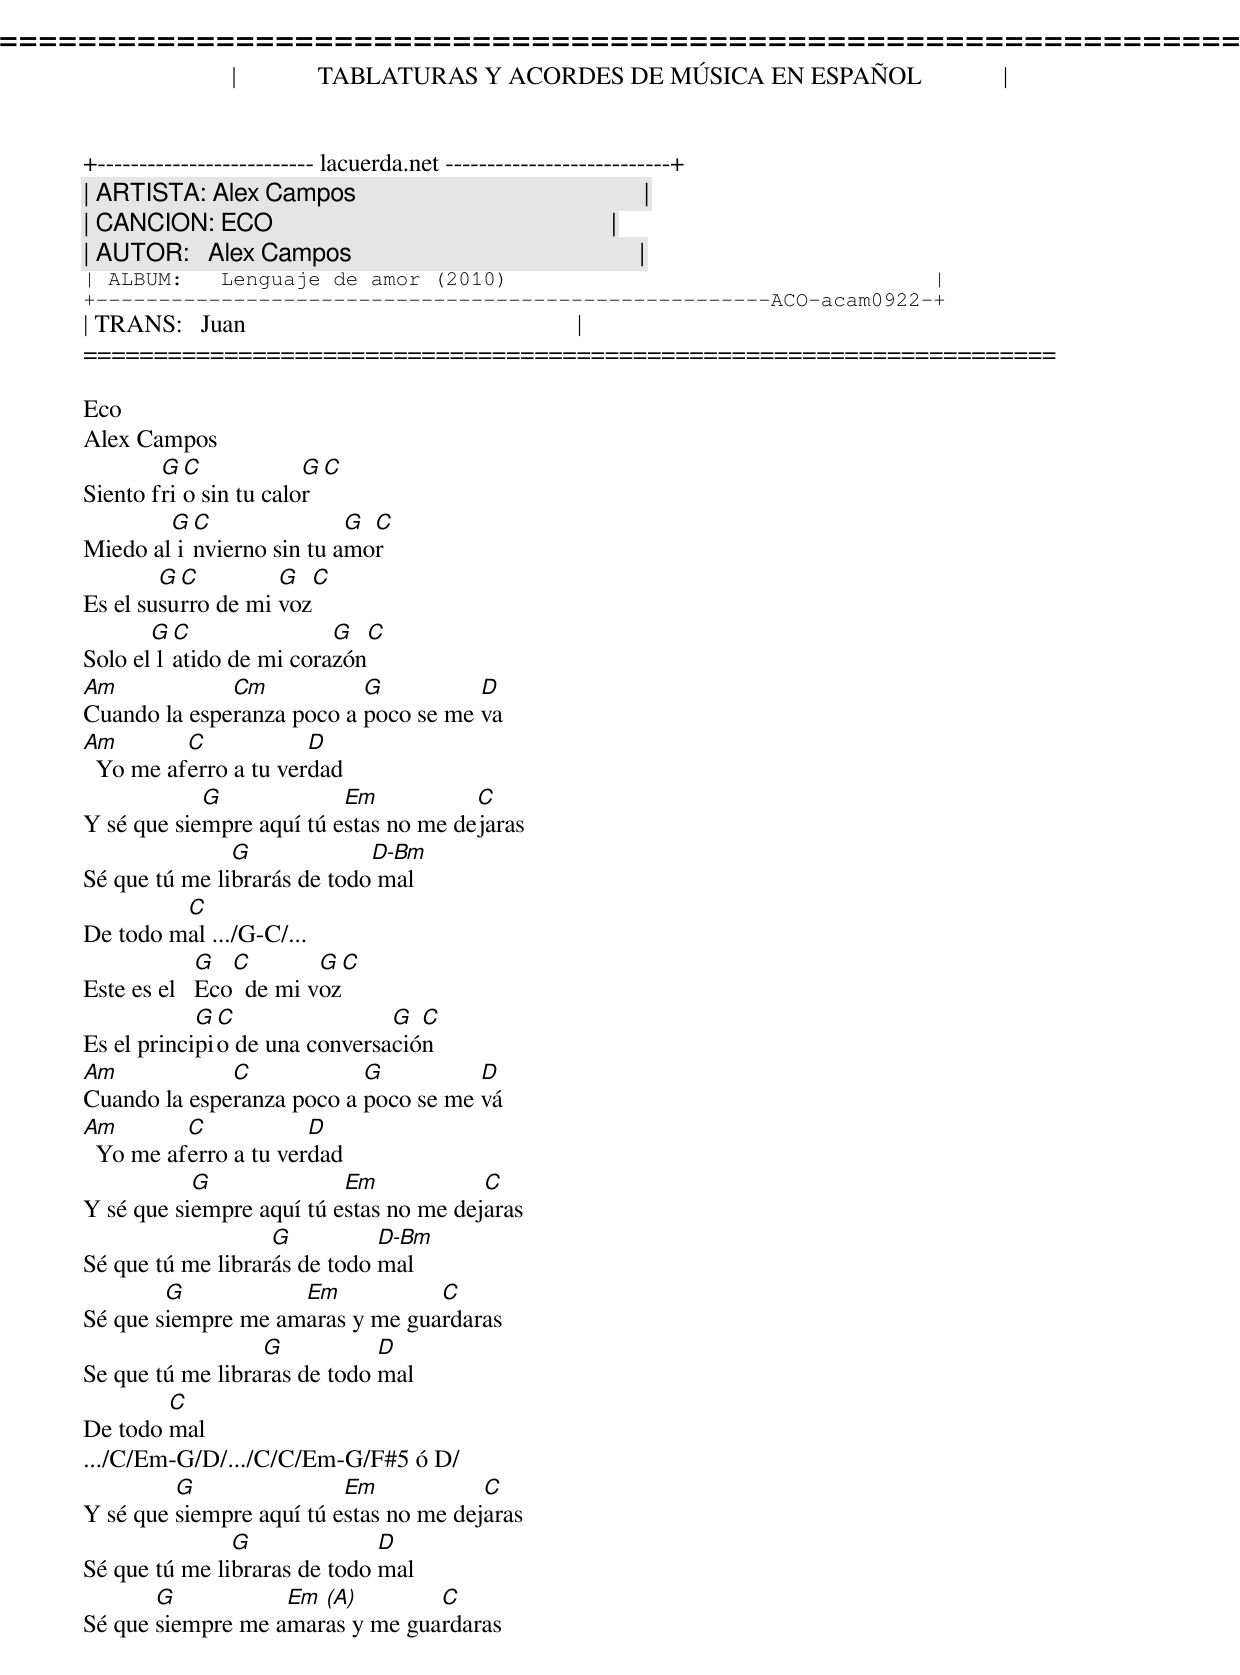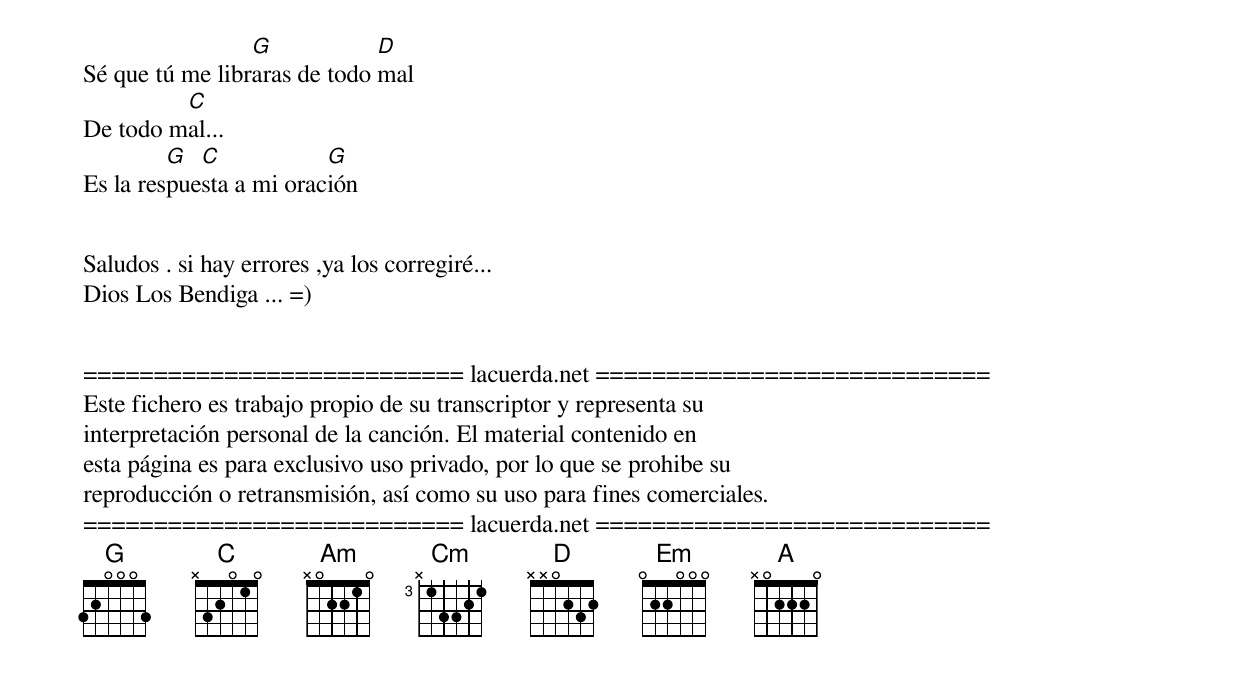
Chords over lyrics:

=====================================================================
|             TABLATURAS Y ACORDES DE MÚSICA EN ESPAÑOL             |
+-------------------------- lacuerda.net ---------------------------+
| ARTISTA: Alex Campos                                              |
| CANCION: ECO                                                      |
| AUTOR:   Alex Campos                                              |
| ALBUM:   Lenguaje de amor (2010)                                  |
+------------------------------------------------------ACO-acam0922-+
| TRANS:   Juan                                                     |
=====================================================================

Eco
Alex Campos
        G C            G C
Siento frio sin tu calor
        G C               G C
Miedo al invierno sin tu amor
        G C         G   C
Es el susurro de mi voz
       G C               G   C
Solo el latido de mi corazón
Am            Cm           G          D
Cuando la esperanza poco a poco se me va
Am        C            D
  Yo me aferro a tu verdad
            G             Em           C
Y sé que siempre aquí tú estas no me dejaras
               G             D-Bm
Sé que tú me librarás de todo mal
         C
De todo mal .../G-C/...
             G  C        G C
Este es el   Eco  de mi voz
            G C                G  C
Es el principio de una conversación
Am            C            G          D
Cuando la esperanza poco a poco se me vá
Am        C            D
  Yo me aferro a tu verdad
           G              Em            C
Y sé que siempre aquí tú estas no me dejaras
                   G          D-Bm
Sé que tú me librarás de todo mal
        G           Em           C
Sé que siempre me amaras y me guardaras
                  G           D
Se que tú me libraras de todo mal
        C
De todo mal
.../C/Em-G/D/.../C/C/Em-G/F#5 ó D/
         G                Em            C
Y sé que siempre aquí tú estas no me dejaras
               G              D
Sé que tú me libraras de todo mal
       G           Em (A)        C
Sé que siempre me amaras y me guardaras
                 G            D
Sé que tú me libraras de todo mal
         C
De todo mal...
         G  C            G
Es la respuesta a mi oración


Saludos . si hay errores ,ya los corregiré...
Dios Los Bendiga ... =)


=========================== lacuerda.net ============================
Este fichero es trabajo propio de su transcriptor y representa su
interpretación personal de la canción. El material contenido en
esta página es para exclusivo uso privado, por lo que se prohibe su
reproducción o retransmisión, así como su uso para fines comerciales.
=========================== lacuerda.net ============================
